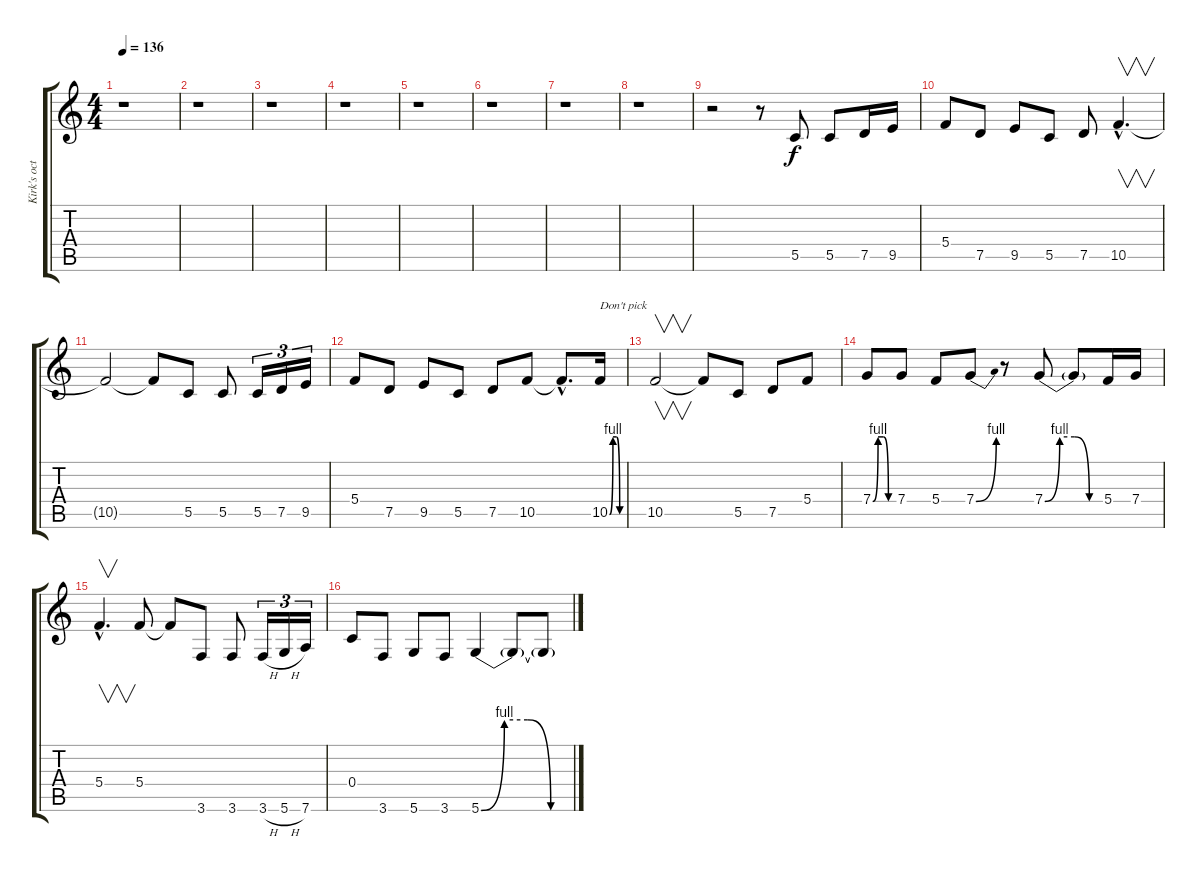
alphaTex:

\track ("Kirk's octaver" "Kirk's oct") {instrument distortionguitar}
\staff {score tabs}
\tuning (D4 A3 F3 C3 G2 D2) {hide}
\ts (4 4)
\tempo 136
\clef g2
\ks c
r.1{dy f} |
r.1 |
r.1 |
r.1 |
r.1 |
r.1 |
r.1 |
r.1 |
r.2 r.8 5.5.8 5.5.8 7.5.16 9.5.16 |
5.4.8 7.5.8 9.5.8 5.5.8 7.5.8 10.5{hac}.4{v d} |
10.5{t}.2 10.5{t}.8 5.5.8 5.5.8 5.5.16{tu (3 2)} 7.5.16{tu (3 2)} 9.5.16{tu (3 2)} |
5.4.8 7.5.8 9.5.8 5.5.8 7.5.8 10.5.8 10.5{hac t}.8{d} 10.5{be (custom 0 0 15 4 30 4 45 0 60 0)}.16{txt "Don't pick"} |
10.5.2{v} 10.5{t}.8 5.5.8 7.5.8 5.4.8 |
7.4{be (custom 0 0 15 4 30 4 45 0 60 0)}.8 7.4.8 5.4.8 7.4{be (bend 0 0 60 4)}.8 r.8 7.4{be (custom 0 0 15 4 30 4 45 0 60 0)}.8 7.4{t}.8 5.4.16 7.4.16 |
5.4{hac}.4{v d} 5.4.8 5.4{t}.8 3.6.8 3.6.8 3.6{h}.16{tu (3 2)} 5.6{h}.16{tu (3 2)} 7.6.16{tu (3 2)} |
0.4.8 3.6.8 5.6.8 3.6.8 5.6{be (custom 0 0 15 4 30 4 45 0 60 0)}.4 5.6{t}.8 5.6{t}.8
